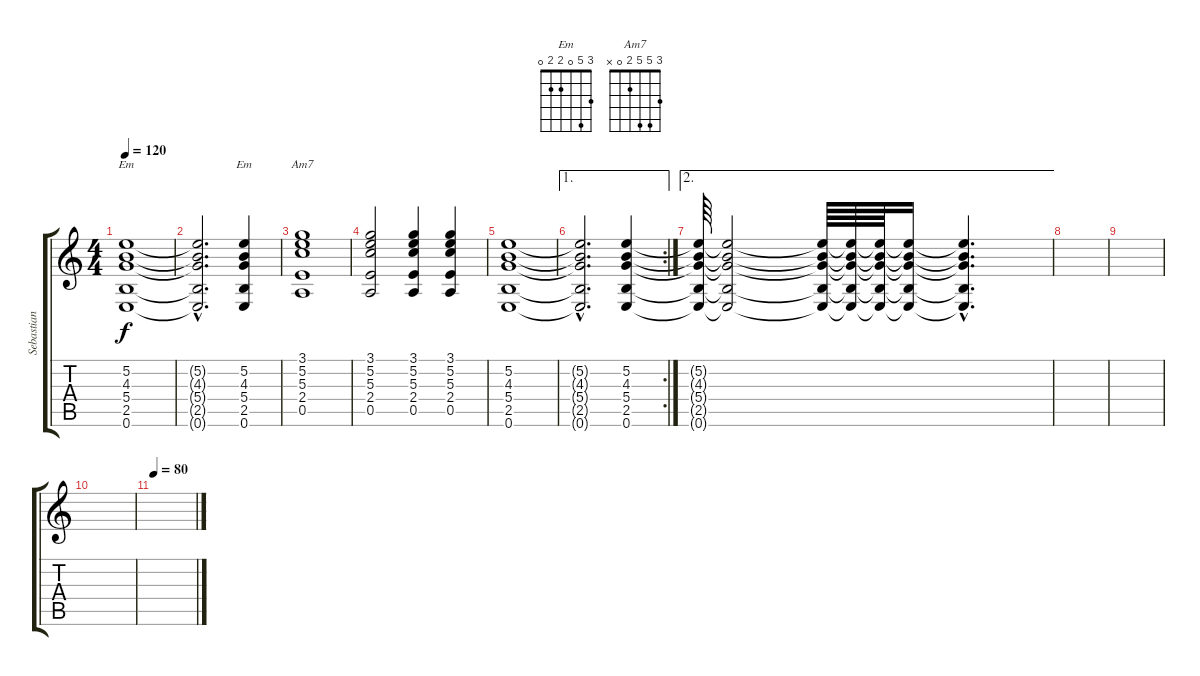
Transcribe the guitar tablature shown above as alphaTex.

\track ("Sebastian" "Sebastian") {instrument distortionguitar}
\staff {score tabs}
\tuning (E4 B3 G3 D3 A2 E2) {hide}
\chord ("Em" x 5 4 5 2 0)
\chord ("Em" 3 5 0 2 2 0)
\chord ("Am7" 3 5 5 2 0 x)
\ts (4 4)
\tempo 120
\clef g2
\ks c
(5.2 4.3 5.4 2.5 0.6).1{ch "Em" dy f} |
(5.2{hac t} 4.3{hac t} 5.4{hac t} 2.5{hac t} 0.6{hac t}).2{d} (5.2 4.3 5.4 2.5 0.6).4{ch "Em"} |
(3.1 5.2 5.3 2.4 0.5).1{ch "Am7"} |
(3.1 5.2 5.3 2.4 0.5).2 (3.1 5.2 5.3 2.4 0.5).4 (3.1 5.2 5.3 2.4 0.5).4 |
(5.2 4.3 5.4 2.5 0.6).1 |
\ae 1
\rc 2
(5.2{hac t} 4.3{hac t} 5.4{hac t} 2.5{hac t} 0.6{hac t}).2{d} (5.2 4.3 5.4 2.5 0.6).4 |
\ae 2
(5.2{t} 4.3{t} 5.4{t} 2.5{t} 0.6{t}).64 (5.2{t} 4.3{t} 5.4{t} 2.5{t} 0.6{t}).2 (5.2{t} 4.3{t} 5.4{t} 2.5{t} 0.6{t}).64 (5.2{t} 4.3{t} 5.4{t} 2.5{t} 0.6{t}).64 (5.2{t} 4.3{t} 5.4{t} 2.5{t} 0.6{t}).64 (5.2{t} 4.3{t} 5.4{t} 2.5{t} 0.6{t}).16 (5.2{hac t} 4.3{hac t} 5.4{hac t} 2.5{hac t} 0.6{hac t}).4{d} |
|
|
|
\tempo 80
